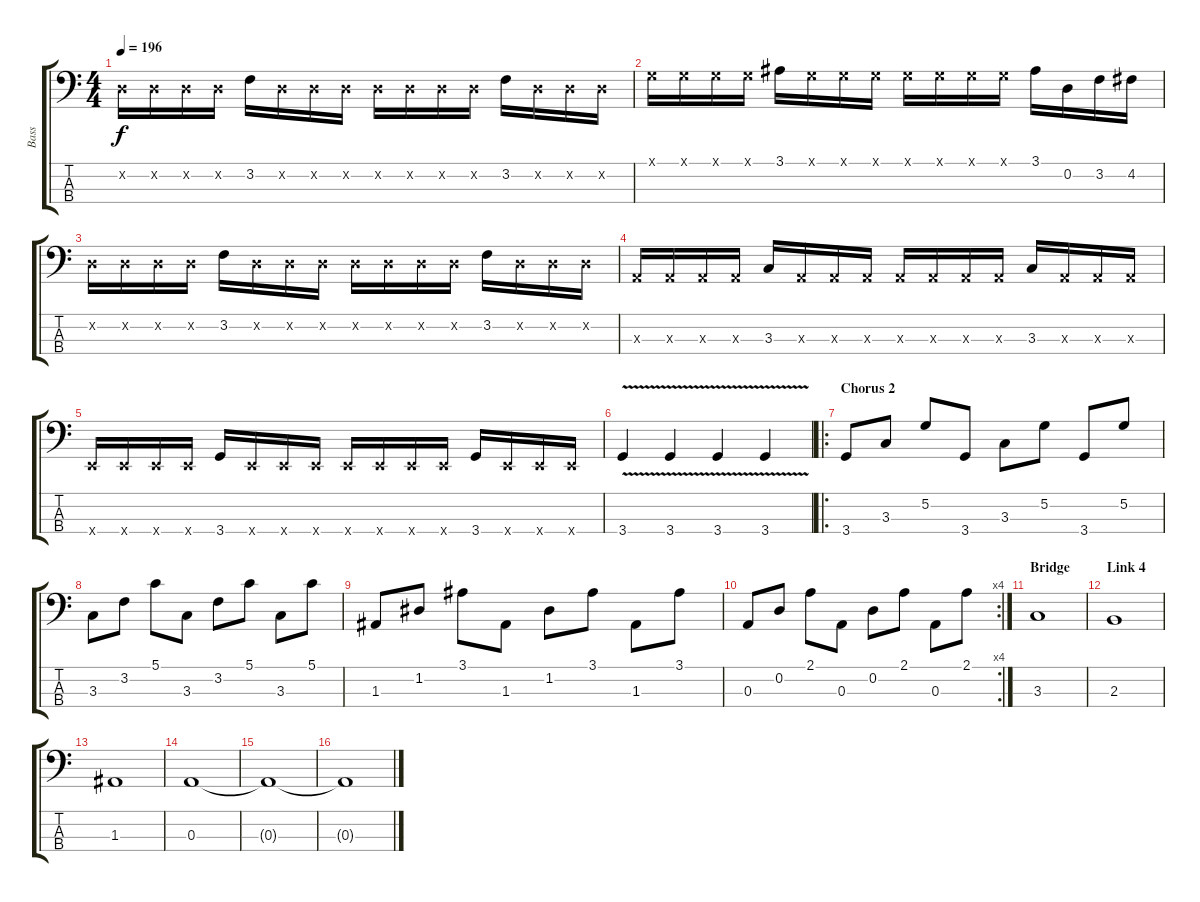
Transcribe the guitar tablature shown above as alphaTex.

\track ("Bass" "Bass") {instrument electricbasspick}
\staff {score tabs}
\tuning (G2 D2 A1 E1) {hide}
\ts (4 4)
\tempo 196
\clef f4
\ks c
0.2{x}.16{dy f} 0.2{x}.16 0.2{x}.16 0.2{x}.16 3.2.16 0.2{x}.16 0.2{x}.16 0.2{x}.16 0.2{x}.16 0.2{x}.16 0.2{x}.16 0.2{x}.16 3.2.16 0.2{x}.16 0.2{x}.16 0.2{x}.16 |
0.1{x}.16 0.1{x}.16 0.1{x}.16 0.1{x}.16 3.1.16 0.1{x}.16 0.1{x}.16 0.1{x}.16 0.1{x}.16 0.1{x}.16 0.1{x}.16 0.1{x}.16 3.1.16 0.2.16 3.2.16 4.2.16 |
0.2{x}.16 0.2{x}.16 0.2{x}.16 0.2{x}.16 3.2.16 0.2{x}.16 0.2{x}.16 0.2{x}.16 0.2{x}.16 0.2{x}.16 0.2{x}.16 0.2{x}.16 3.2.16 0.2{x}.16 0.2{x}.16 0.2{x}.16 |
0.3{x}.16 0.3{x}.16 0.3{x}.16 0.3{x}.16 3.3.16 0.3{x}.16 0.3{x}.16 0.3{x}.16 0.3{x}.16 0.3{x}.16 0.3{x}.16 0.3{x}.16 3.3.16 0.3{x}.16 0.3{x}.16 0.3{x}.16 |
0.4{x}.16 0.4{x}.16 0.4{x}.16 0.4{x}.16 3.4.16 0.4{x}.16 0.4{x}.16 0.4{x}.16 0.4{x}.16 0.4{x}.16 0.4{x}.16 0.4{x}.16 3.4.16 0.4{x}.16 0.4{x}.16 0.4{x}.16 |
3.4{v}.4 3.4{v}.4 3.4{v}.4 3.4{v}.4 |
\ro
\section ("" "Chorus 2")
3.4.8 3.3.8 5.2.8 3.4.8 3.3.8 5.2.8 3.4.8 5.2.8 |
3.3.8 3.2.8 5.1.8 3.3.8 3.2.8 5.1.8 3.3.8 5.1.8 |
1.3.8 1.2.8 3.1.8 1.3.8 1.2.8 3.1.8 1.3.8 3.1.8 |
\rc 4
0.3.8 0.2.8 2.1.8 0.3.8 0.2.8 2.1.8 0.3.8 2.1.8 |
\section ("" "Bridge")
3.3.1 |
\section ("" "Link 4")
2.3.1 |
1.3.1 |
0.3.1 |
0.3{t}.1 |
0.3{t}.1
